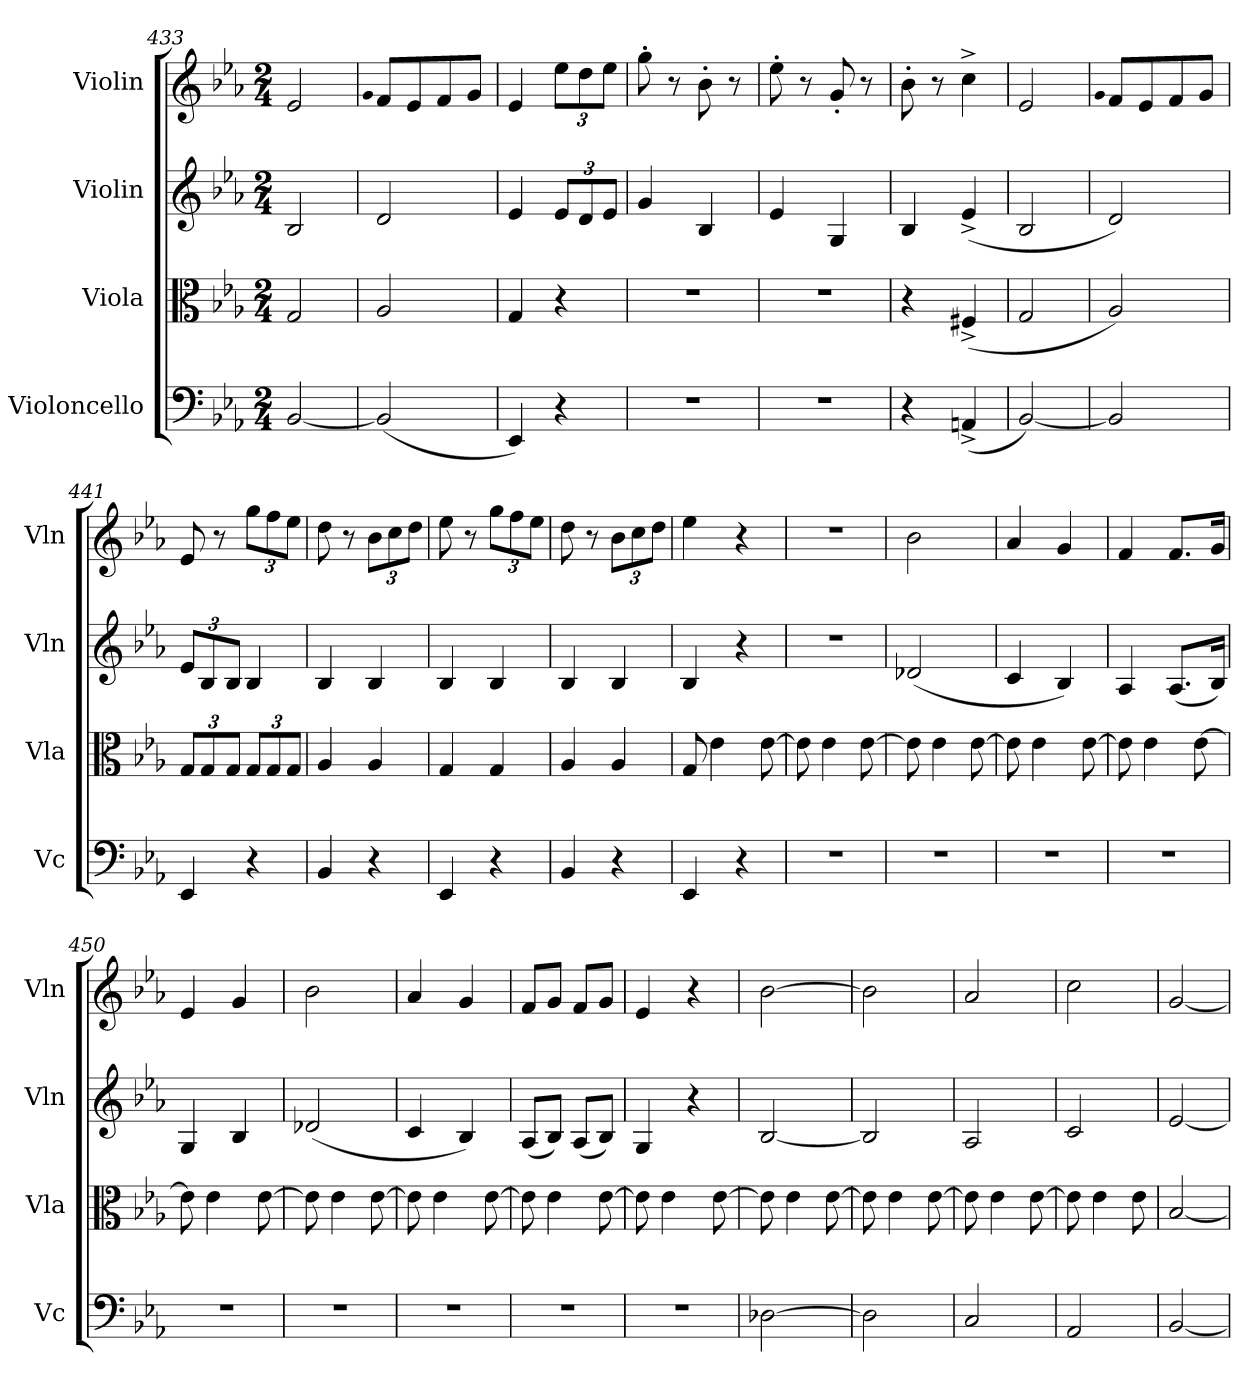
**kern	**kern	**kern	**kern
*part4	*part3	*part2	*part1
*staff4	*staff3	*staff2	*staff1
*I"Violoncello	*I"Viola	*I"Violin	*I"Violin
*I'Vc	*I'Vla	*I'Vln	*I'Vln
*clefF4	*clefC3	*clefG2	*clefG2
*k[b-e-a-]	*k[b-e-a-]	*k[b-e-a-]	*k[b-e-a-]
*M2/4	*M2/4	*M2/4	*M2/4
=433	=433	=433	=433
[2BB-/	2G/	2B-/	2e-/
=434	=434	=434	=434
.	.	.	qg
(2BB-/]	2A-/	2d/	8f/L
.	.	.	8e-/
.	.	.	8f/
.	.	.	8g/J
=435	=435	=435	=435
4EE-/)	4G/	4e-/	4e-/
4r	4r	12e-/L	12ee-\L
.	.	12d/	12dd\
.	.	12e-/J	12ee-\J
=436	=436	=436	=436
2r	2r	4g/	8gg'\
.	.	.	8r
.	.	4B-/	8b-'\
.	.	.	8r
=437	=437	=437	=437
2r	2r	4e-/	8ee-'\
.	.	.	8r
.	.	4G/	8g'/
.	.	.	8r
=438	=438	=438	=438
4r	4r	4B-/	8b-'\
.	.	.	8r
(4AAn^/	(4F#X^/	(4e-^/	4cc^\
=439	=439	=439	=439
[2BB-/)	2G/	2B-/	2e-/
=440	=440	=440	=440
.	.	.	qg
2BB-/]	2A-/)	2d/)	8f/L
.	.	.	8e-/
.	.	.	8f/
.	.	.	8g/J
=441	=441	=441	=441
4EE-/	12G/L	12e-/L	8e-/
.	12G/	12B-/	.
.	.	.	8r
.	12G/J	12B-/J	.
4r	12G/L	4B-/	12gg\L
.	12G/	.	12ff\
.	12G/J	.	12ee-\J
=442	=442	=442	=442
4BB-/	4A-/	4B-/	8dd\
.	.	.	8r
4r	4A-/	4B-/	12b-\L
.	.	.	12cc\
.	.	.	12dd\J
=443	=443	=443	=443
4EE-/	4G/	4B-/	8ee-\
.	.	.	8r
4r	4G/	4B-/	12gg\L
.	.	.	12ff\
.	.	.	12ee-\J
=444	=444	=444	=444
4BB-/	4A-/	4B-/	8dd\
.	.	.	8r
4r	4A-/	4B-/	12b-\L
.	.	.	12cc\
.	.	.	12dd\J
=445	=445	=445	=445
4EE-/	8G/	4B-/	4ee-\
.	4e-\	.	.
4r	.	4r	4r
.	[8e-\	.	.
=446	=446	=446	=446
2r	8e-\]	2r	2r
.	4e-\	.	.
.	[8e-\	.	.
=447	=447	=447	=447
2r	8e-\]	(2d-X/	2b-\
.	4e-\	.	.
.	[8e-\	.	.
=448	=448	=448	=448
2r	8e-\]	4c/	4a-/
.	4e-\	.	.
.	.	4B-/)	4g/
.	[8e-\	.	.
=449	=449	=449	=449
2r	8e-\]	4A-/	4f/
.	4e-\	.	.
.	.	(8.A-/L	8.f/L
.	[8e-\	.	.
.	.	16B-/Jk)	16g/Jk
=450	=450	=450	=450
2r	8e-\]	4G/	4e-/
.	4e-\	.	.
.	.	4B-/	4g/
.	[8e-\	.	.
=451	=451	=451	=451
2r	8e-\]	(2d-X/	2b-\
.	4e-\	.	.
.	[8e-\	.	.
=452	=452	=452	=452
2r	8e-\]	4c/	4a-/
.	4e-\	.	.
.	.	4B-/)	4g/
.	[8e-\	.	.
=453	=453	=453	=453
2r	8e-\]	(8A-/L	8f/L
.	4e-\	8B-/J)	8g/J
.	.	(8A-/L	8f/L
.	[8e-\	8B-/J)	8g/J
=454	=454	=454	=454
2r	8e-\]	4G/	4e-/
.	4e-\	.	.
.	.	4r	4r
.	[8e-\	.	.
=455	=455	=455	=455
[2D-X\	8e-\]	[2B-/	[2b-\
.	4e-\	.	.
.	[8e-\	.	.
=456	=456	=456	=456
2D-\]	8e-\]	2B-/]	2b-\]
.	4e-\	.	.
.	[8e-\	.	.
=457	=457	=457	=457
2C/	8e-\]	2A-/	2a-/
.	4e-\	.	.
.	[8e-\	.	.
=458	=458	=458	=458
2AA-/	8e-\]	2c/	2cc\
.	4e-\	.	.
.	8e-\	.	.
=459	=459	=459	=459
[2BB-/	[2B-/	[2e-/	[2g/
=	=	=	=
*-	*-	*-	*-
